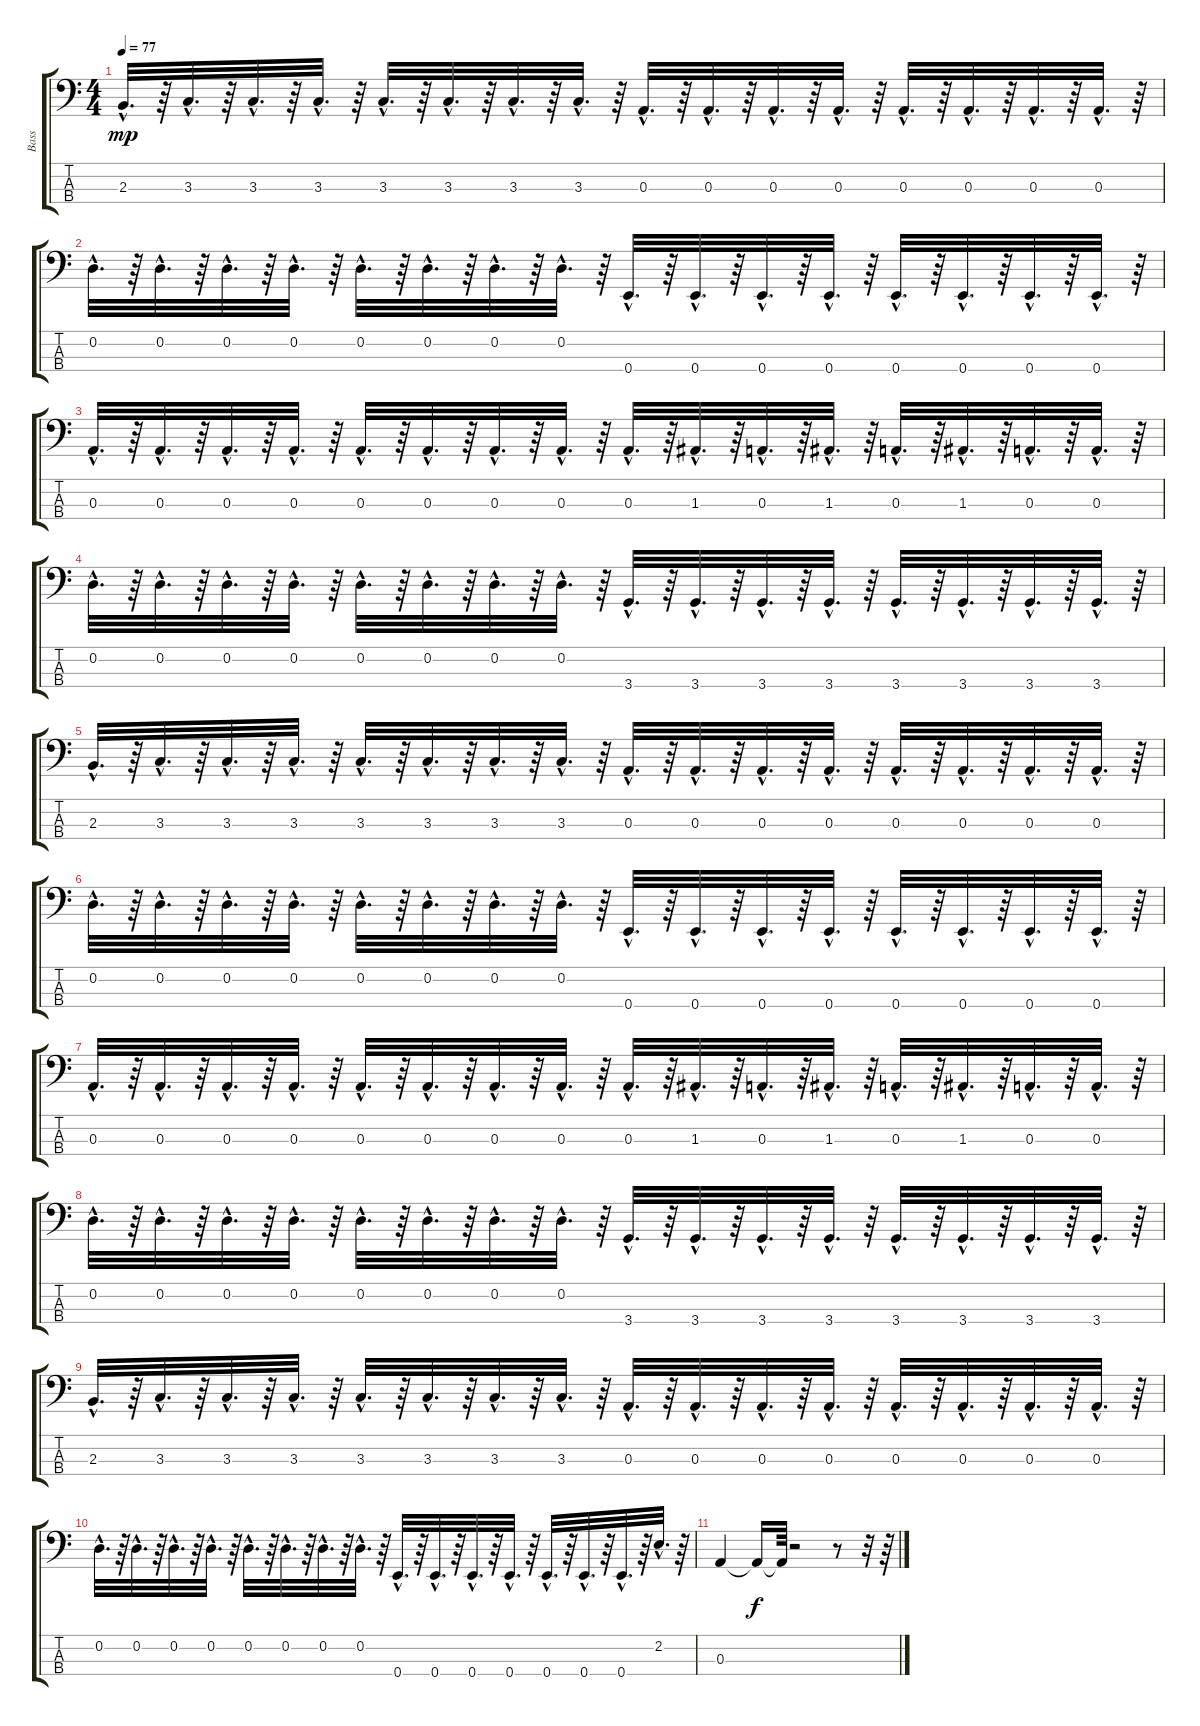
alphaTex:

\track ("Bass" "Bass") {instrument electricbasspick}
\staff {score tabs}
\tuning (G2 D2 A1 E1) {hide}
\ts (4 4)
\tempo 77
\clef f4
\ks c
2.3{hac}.32{d dy mp} r.64 3.3{hac}.32{d} r.64 3.3{hac}.32{d} r.64 3.3{hac}.32{d} r.64 3.3{hac}.32{d} r.64 3.3{hac}.32{d} r.64 3.3{hac}.32{d} r.64 3.3{hac}.32{d} r.64 0.3{hac}.32{d} r.64 0.3{hac}.32{d} r.64 0.3{hac}.32{d} r.64 0.3{hac}.32{d} r.64 0.3{hac}.32{d} r.64 0.3{hac}.32{d} r.64 0.3{hac}.32{d} r.64 0.3{hac}.32{d} r.64 |
0.2{hac}.32{d} r.64 0.2{hac}.32{d} r.64 0.2{hac}.32{d} r.64 0.2{hac}.32{d} r.64 0.2{hac}.32{d} r.64 0.2{hac}.32{d} r.64 0.2{hac}.32{d} r.64 0.2{hac}.32{d} r.64 0.4{hac}.32{d} r.64 0.4{hac}.32{d} r.64 0.4{hac}.32{d} r.64 0.4{hac}.32{d} r.64 0.4{hac}.32{d} r.64 0.4{hac}.32{d} r.64 0.4{hac}.32{d} r.64 0.4{hac}.32{d} r.64 |
0.3{hac}.32{d} r.64 0.3{hac}.32{d} r.64 0.3{hac}.32{d} r.64 0.3{hac}.32{d} r.64 0.3{hac}.32{d} r.64 0.3{hac}.32{d} r.64 0.3{hac}.32{d} r.64 0.3{hac}.32{d} r.64 0.3{hac}.32{d} r.64 1.3{hac}.32{d} r.64 0.3{hac}.32{d} r.64 1.3{hac}.32{d} r.64 0.3{hac}.32{d} r.64 1.3{hac}.32{d} r.64 0.3{hac}.32{d} r.64 0.3{hac}.32{d} r.64 |
0.2{hac}.32{d} r.64 0.2{hac}.32{d} r.64 0.2{hac}.32{d} r.64 0.2{hac}.32{d} r.64 0.2{hac}.32{d} r.64 0.2{hac}.32{d} r.64 0.2{hac}.32{d} r.64 0.2{hac}.32{d} r.64 3.4{hac}.32{d} r.64 3.4{hac}.32{d} r.64 3.4{hac}.32{d} r.64 3.4{hac}.32{d} r.64 3.4{hac}.32{d} r.64 3.4{hac}.32{d} r.64 3.4{hac}.32{d} r.64 3.4{hac}.32{d} r.64 |
2.3{hac}.32{d} r.64 3.3{hac}.32{d} r.64 3.3{hac}.32{d} r.64 3.3{hac}.32{d} r.64 3.3{hac}.32{d} r.64 3.3{hac}.32{d} r.64 3.3{hac}.32{d} r.64 3.3{hac}.32{d} r.64 0.3{hac}.32{d} r.64 0.3{hac}.32{d} r.64 0.3{hac}.32{d} r.64 0.3{hac}.32{d} r.64 0.3{hac}.32{d} r.64 0.3{hac}.32{d} r.64 0.3{hac}.32{d} r.64 0.3{hac}.32{d} r.64 |
0.2{hac}.32{d} r.64 0.2{hac}.32{d} r.64 0.2{hac}.32{d} r.64 0.2{hac}.32{d} r.64 0.2{hac}.32{d} r.64 0.2{hac}.32{d} r.64 0.2{hac}.32{d} r.64 0.2{hac}.32{d} r.64 0.4{hac}.32{d} r.64 0.4{hac}.32{d} r.64 0.4{hac}.32{d} r.64 0.4{hac}.32{d} r.64 0.4{hac}.32{d} r.64 0.4{hac}.32{d} r.64 0.4{hac}.32{d} r.64 0.4{hac}.32{d} r.64 |
0.3{hac}.32{d} r.64 0.3{hac}.32{d} r.64 0.3{hac}.32{d} r.64 0.3{hac}.32{d} r.64 0.3{hac}.32{d} r.64 0.3{hac}.32{d} r.64 0.3{hac}.32{d} r.64 0.3{hac}.32{d} r.64 0.3{hac}.32{d} r.64 1.3{hac}.32{d} r.64 0.3{hac}.32{d} r.64 1.3{hac}.32{d} r.64 0.3{hac}.32{d} r.64 1.3{hac}.32{d} r.64 0.3{hac}.32{d} r.64 0.3{hac}.32{d} r.64 |
0.2{hac}.32{d} r.64 0.2{hac}.32{d} r.64 0.2{hac}.32{d} r.64 0.2{hac}.32{d} r.64 0.2{hac}.32{d} r.64 0.2{hac}.32{d} r.64 0.2{hac}.32{d} r.64 0.2{hac}.32{d} r.64 3.4{hac}.32{d} r.64 3.4{hac}.32{d} r.64 3.4{hac}.32{d} r.64 3.4{hac}.32{d} r.64 3.4{hac}.32{d} r.64 3.4{hac}.32{d} r.64 3.4{hac}.32{d} r.64 3.4{hac}.32{d} r.64 |
2.3{hac}.32{d} r.64 3.3{hac}.32{d} r.64 3.3{hac}.32{d} r.64 3.3{hac}.32{d} r.64 3.3{hac}.32{d} r.64 3.3{hac}.32{d} r.64 3.3{hac}.32{d} r.64 3.3{hac}.32{d} r.64 0.3{hac}.32{d} r.64 0.3{hac}.32{d} r.64 0.3{hac}.32{d} r.64 0.3{hac}.32{d} r.64 0.3{hac}.32{d} r.64 0.3{hac}.32{d} r.64 0.3{hac}.32{d} r.64 0.3{hac}.32{d} r.64 |
0.2{hac}.32{d} r.64 0.2{hac}.32{d} r.64 0.2{hac}.32{d} r.64 0.2{hac}.32{d} r.64 0.2{hac}.32{d} r.64 0.2{hac}.32{d} r.64 0.2{hac}.32{d} r.64 0.2{hac}.32{d} r.64 0.4{hac}.32{d} r.64 0.4{hac}.32{d} r.64 0.4{hac}.32{d} r.64 0.4{hac}.32{d} r.64 0.4{hac}.32{d} r.64 0.4{hac}.32{d} r.64 0.4{hac}.32{d} r.64 2.2{hac}.32{d} r.64 |
0.3.4 0.3{t}.16{dy f} 0.3{t}.64 r.2 r.8 r.32 r.64
